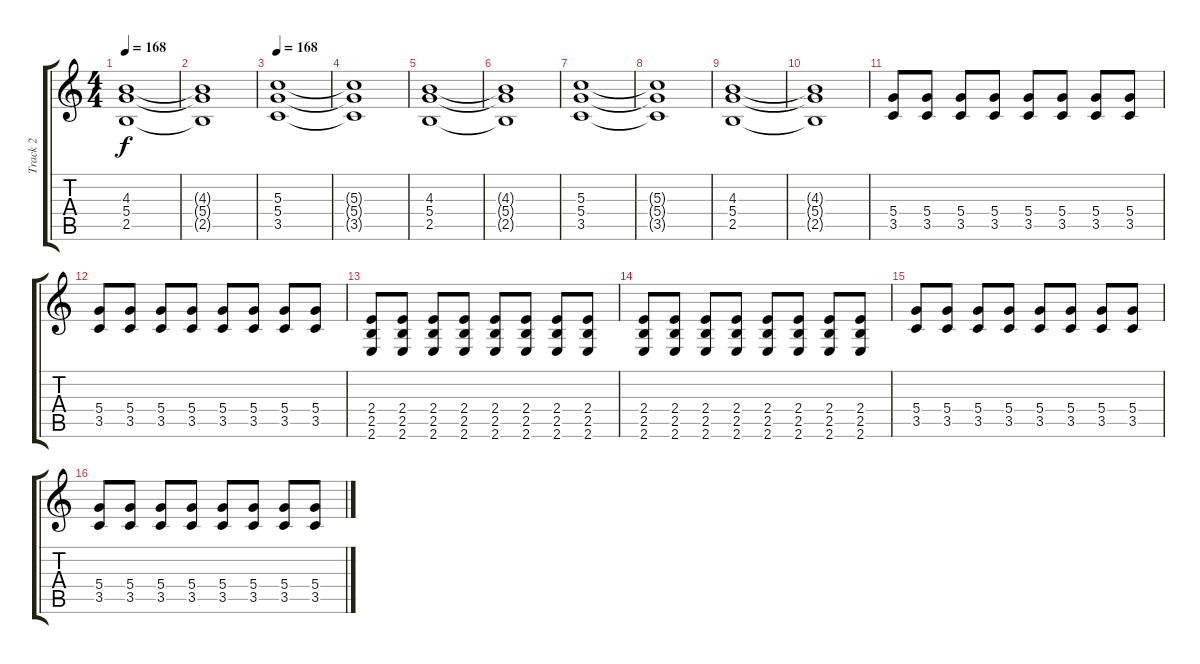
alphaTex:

\track ("Track 2" "Track 2") {instrument distortionguitar}
\staff {score tabs}
\tuning (E4 B3 G3 D3 A2 D2) {hide}
\ts (4 4)
\tempo 168
\clef g2
\ks c
(4.3 5.4 2.5).1{dy f} |
(4.3{t} 5.4{t} 2.5{t}).1 |
\tempo 168
(5.3 5.4 3.5).1 |
(5.3{t} 5.4{t} 3.5{t}).1 |
(4.3 5.4 2.5).1 |
(4.3{t} 5.4{t} 2.5{t}).1 |
(5.3 5.4 3.5).1 |
(5.3{t} 5.4{t} 3.5{t}).1 |
(4.3 5.4 2.5).1 |
(4.3{t} 5.4{t} 2.5{t}).1 |
(5.4 3.5).8{volume 14 balance 10} (5.4 3.5).8 (5.4 3.5).8 (5.4 3.5).8 (5.4 3.5).8 (5.4 3.5).8 (5.4 3.5).8 (5.4 3.5).8 |
(5.4 3.5).8 (5.4 3.5).8 (5.4 3.5).8 (5.4 3.5).8 (5.4 3.5).8 (5.4 3.5).8 (5.4 3.5).8 (5.4 3.5).8 |
(2.4 2.5 2.6).8 (2.4 2.5 2.6).8 (2.4 2.5 2.6).8 (2.4 2.5 2.6).8 (2.4 2.5 2.6).8 (2.4 2.5 2.6).8 (2.4 2.5 2.6).8 (2.4 2.5 2.6).8 |
(2.4 2.5 2.6).8 (2.4 2.5 2.6).8 (2.4 2.5 2.6).8 (2.4 2.5 2.6).8 (2.4 2.5 2.6).8 (2.4 2.5 2.6).8 (2.4 2.5 2.6).8 (2.4 2.5 2.6).8 |
(5.4 3.5).8 (5.4 3.5).8 (5.4 3.5).8 (5.4 3.5).8 (5.4 3.5).8 (5.4 3.5).8 (5.4 3.5).8 (5.4 3.5).8 |
(5.4 3.5).8 (5.4 3.5).8 (5.4 3.5).8 (5.4 3.5).8 (5.4 3.5).8 (5.4 3.5).8 (5.4 3.5).8 (5.4 3.5).8
